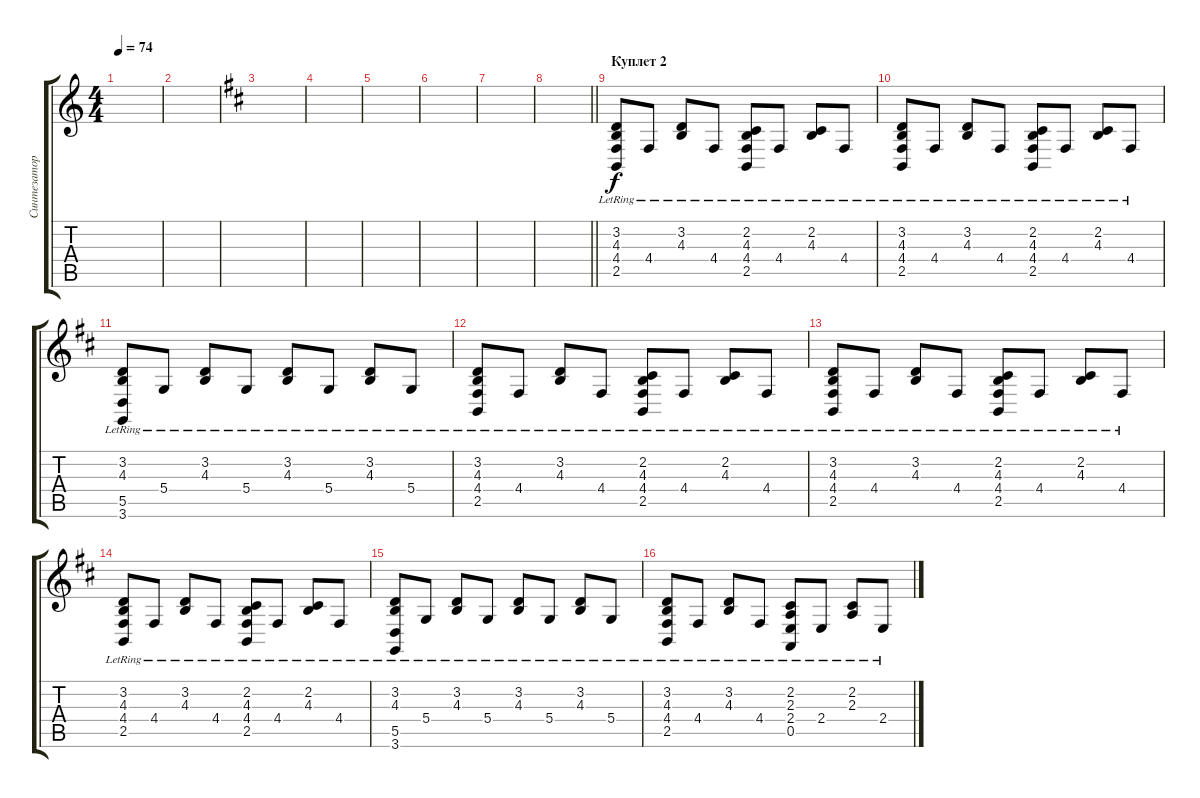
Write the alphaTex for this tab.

\track ("Синтезатор 1" "Синтезатор") {instrument acousticgrandpiano}
\staff {score tabs}
\tuning (E4 B3 G3 D3 A2 E2) {hide}
\ts (4 4)
\tempo 74
\clef g2
\ks c
|
|
\ks bminor
|
|
|
|
|
\barLineRight lightlight
|
\section ("" "Куплет 2")
(3.2{lr} 4.3{lr} 4.4 2.5{lr}).8 4.4{lr}.8 (3.2{lr} 4.3{lr}).8 4.4{lr}.8 (2.2{lr} 4.3{lr} 4.4 2.5).8 4.4{lr}.8 (2.2{lr} 4.3{lr}).8 4.4{lr}.8 |
(3.2{lr} 4.3{lr} 4.4 2.5{lr}).8 4.4{lr}.8 (3.2{lr} 4.3{lr}).8 4.4{lr}.8 (2.2{lr} 4.3{lr} 4.4 2.5{lr}).8 4.4{lr}.8 (2.2{lr} 4.3{lr}).8 4.4{lr}.8 |
(3.2{lr} 4.3{lr} 5.5{lr} 3.6{lr}).8 5.4{lr}.8 (3.2{lr} 4.3{lr}).8 5.4{lr}.8 (3.2{lr} 4.3{lr}).8 5.4{lr}.8 (3.2{lr} 4.3{lr}).8 5.4{lr}.8 |
(3.2{lr} 4.3{lr} 4.4 2.5{lr}).8 4.4{lr}.8 (3.2{lr} 4.3{lr}).8 4.4{lr}.8 (2.2{lr} 4.3{lr} 4.4 2.5{lr}).8 4.4{lr}.8 (2.2{lr} 4.3{lr}).8 4.4{lr}.8 |
(3.2{lr} 4.3{lr} 4.4 2.5{lr}).8 4.4{lr}.8 (3.2{lr} 4.3{lr}).8 4.4{lr}.8 (2.2{lr} 4.3{lr} 4.4 2.5{lr}).8 4.4{lr}.8 (2.2{lr} 4.3{lr}).8 4.4{lr}.8 |
(3.2{lr} 4.3{lr} 4.4 2.5{lr}).8 4.4{lr}.8 (3.2{lr} 4.3{lr}).8 4.4{lr}.8 (2.2{lr} 4.3{lr} 4.4 2.5{lr}).8 4.4{lr}.8 (2.2{lr} 4.3{lr}).8 4.4{lr}.8 |
(3.2{lr} 4.3{lr} 5.5{lr} 3.6{lr}).8 5.4{lr}.8 (3.2{lr} 4.3{lr}).8 5.4{lr}.8 (3.2{lr} 4.3{lr}).8 5.4{lr}.8 (3.2{lr} 4.3{lr}).8 5.4{lr}.8 |
(3.2{lr} 4.3{lr} 4.4 2.5{lr}).8 4.4{lr}.8 (3.2{lr} 4.3{lr}).8 4.4{lr}.8 (2.2{lr} 2.3{lr} 2.4 0.5{lr}).8 2.4{lr}.8 (2.2{lr} 2.3{lr}).8 2.4{lr}.8
